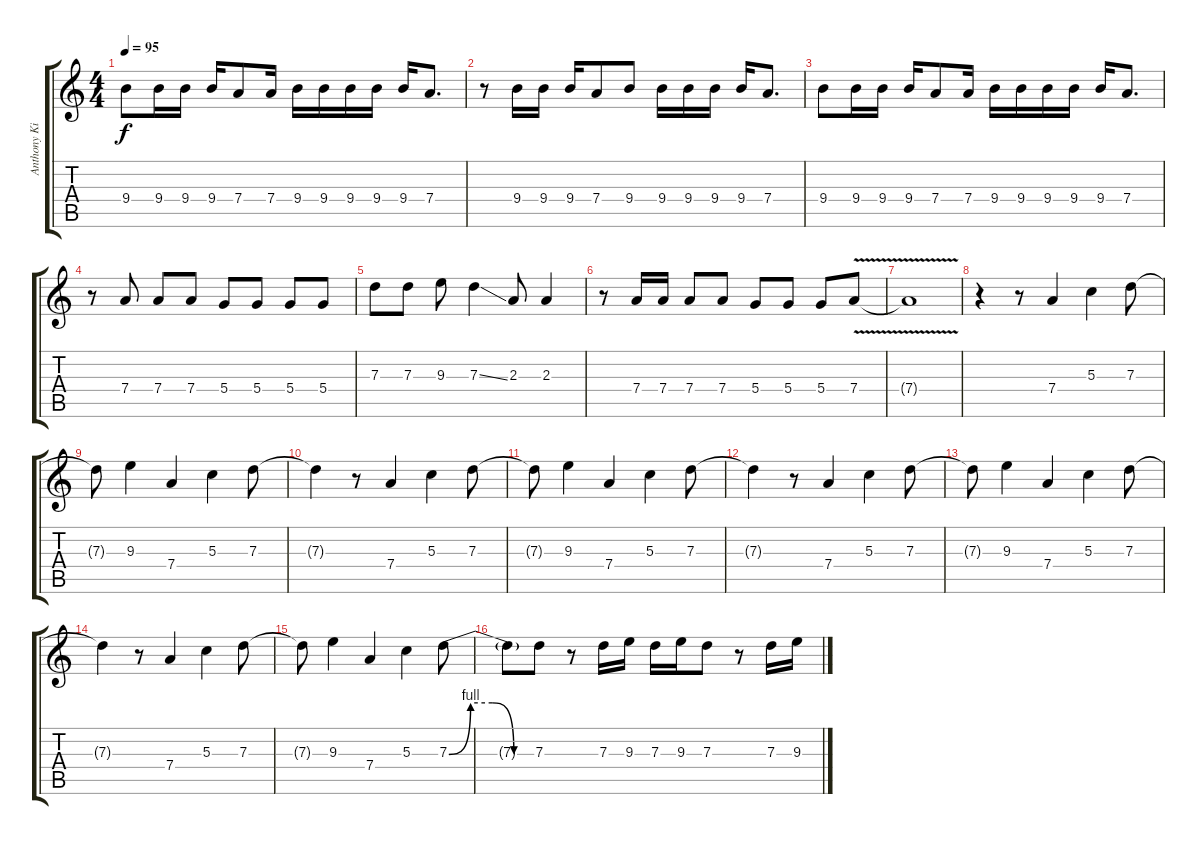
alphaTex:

\track ("Anthony Kieds" "Anthony Ki") {instrument acousticguitarnylon}
\staff {score tabs}
\tuning (E4 B3 G3 D3 A2 E2) {hide}
\ts (4 4)
\tempo 95
\clef g2
\ks c
9.4.8{dy f} 9.4.16 9.4.16 9.4.16 7.4.8 7.4.16 9.4.16 9.4.16 9.4.16 9.4.16 9.4.16 7.4.8{d} |
r.8 9.4.16 9.4.16 9.4.16 7.4.8 9.4.8 9.4.16 9.4.16 9.4.16 9.4.16 7.4.8{d} |
9.4.8 9.4.16 9.4.16 9.4.16 7.4.8 7.4.16 9.4.16 9.4.16 9.4.16 9.4.16 9.4.16 7.4.8{d} |
r.8 7.4.8 7.4.8 7.4.8 5.4.8 5.4.8 5.4.8 5.4.8 |
7.3.8 7.3.8 9.3.8 7.3{ss}.4 2.3.8 2.3.4 |
r.8 7.4.16 7.4.16 7.4.8 7.4.8 5.4.8 5.4.8 5.4.8 7.4{v}.8 |
7.4{t}.1 |
r.4 r.8 7.4.4 5.3.4 7.3.8 |
7.3{t}.8 9.3.4 7.4.4 5.3.4 7.3.8 |
7.3{t}.4 r.8 7.4.4 5.3.4 7.3.8 |
7.3{t}.8 9.3.4 7.4.4 5.3.4 7.3.8 |
7.3{t}.4 r.8 7.4.4 5.3.4 7.3.8 |
7.3{t}.8 9.3.4 7.4.4 5.3.4 7.3.8 |
7.3{t}.4 r.8 7.4.4 5.3.4 7.3.8 |
7.3{t}.8 9.3.4 7.4.4 5.3.4 7.3{be (custom 0 0 15 4 30 4 45 0 60 0)}.8 |
7.3{t}.8 7.3.8 r.8 7.3.16 9.3.16 7.3.16 9.3.16 7.3.8 r.8 7.3.16 9.3.16
